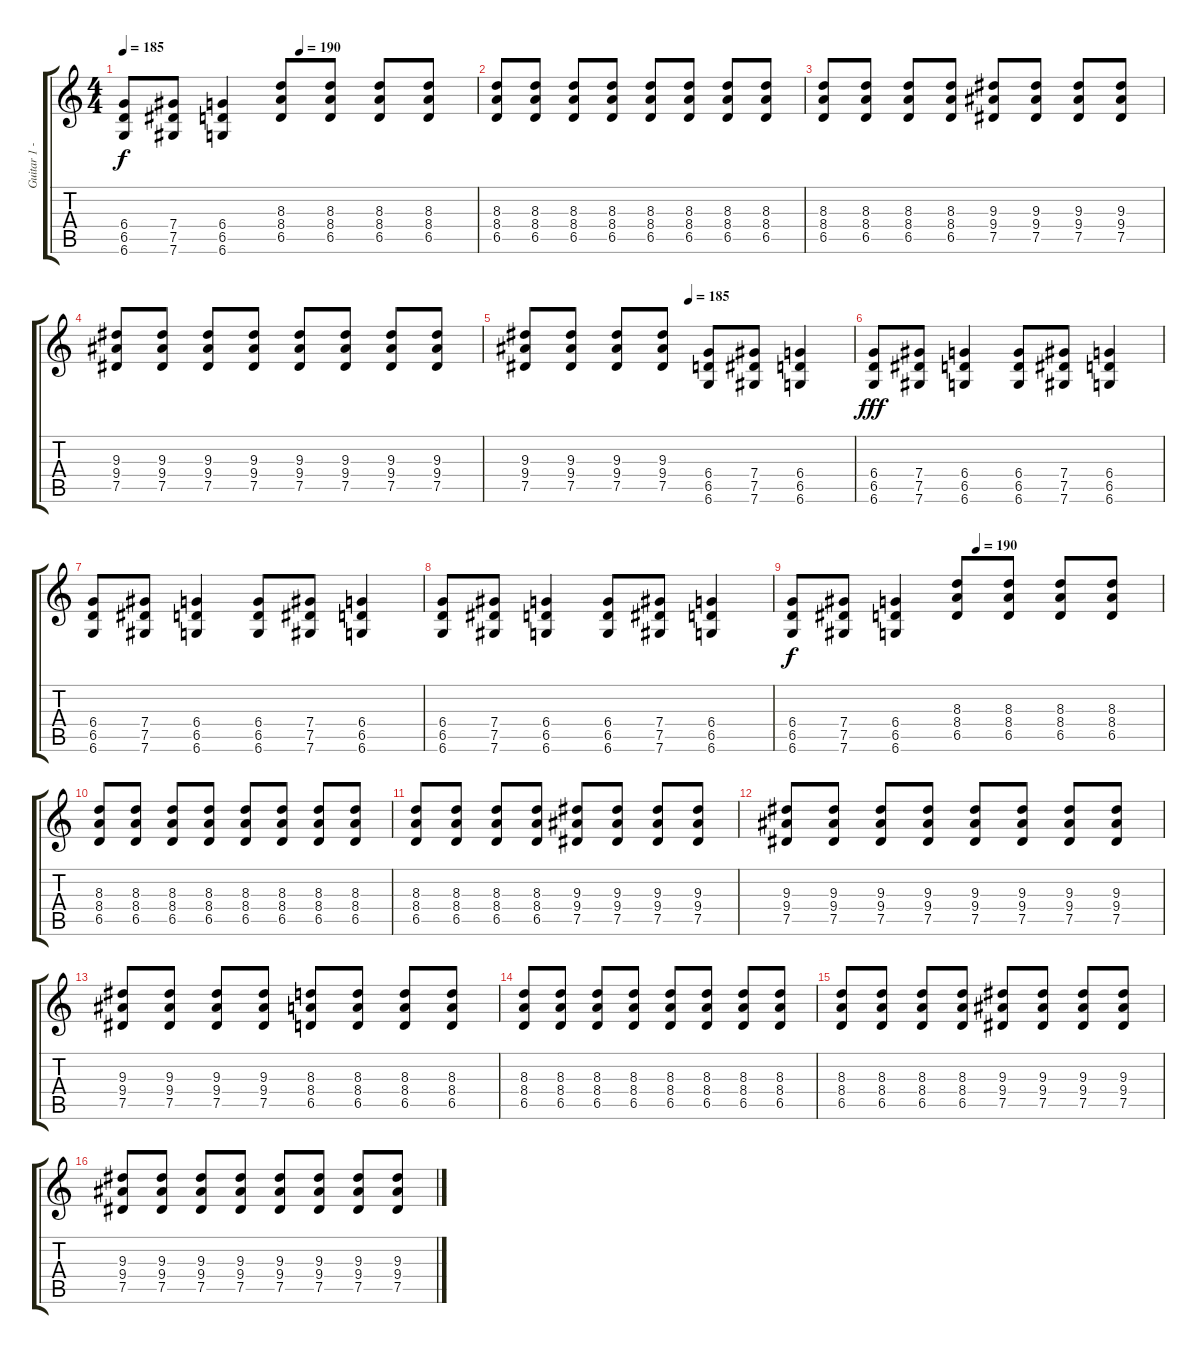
\track ("Guitar 1 - Daron" "Guitar 1 -") {instrument overdrivenguitar}
\staff {score tabs}
\tuning (Eb4 Bb3 Gb3 Db3 Ab2 Db2) {hide}
\ts (4 4)
\tempo 185
\tempo (190 0.5)
\clef g2
\ks c
(6.4 6.5 6.6).8{dy f} (7.4 7.5 7.6).8 (6.4 6.5 6.6).4 (8.3 8.4 6.5).8 (8.3 8.4 6.5).8 (8.3 8.4 6.5).8 (8.3 8.4 6.5).8 |
(8.3 8.4 6.5).8 (8.3 8.4 6.5).8 (8.3 8.4 6.5).8 (8.3 8.4 6.5).8 (8.3 8.4 6.5).8 (8.3 8.4 6.5).8 (8.3 8.4 6.5).8 (8.3 8.4 6.5).8 |
(8.3 8.4 6.5).8 (8.3 8.4 6.5).8 (8.3 8.4 6.5).8 (8.3 8.4 6.5).8 (9.3 9.4 7.5).8 (9.3 9.4 7.5).8 (9.3 9.4 7.5).8 (9.3 9.4 7.5).8 |
(9.3 9.4 7.5).8 (9.3 9.4 7.5).8 (9.3 9.4 7.5).8 (9.3 9.4 7.5).8 (9.3 9.4 7.5).8 (9.3 9.4 7.5).8 (9.3 9.4 7.5).8 (9.3 9.4 7.5).8 |
\tempo (185 0.5)
(9.3 9.4 7.5).8 (9.3 9.4 7.5).8 (9.3 9.4 7.5).8 (9.3 9.4 7.5).8 (6.4 6.5 6.6).8 (7.4 7.5 7.6).8 (6.4 6.5 6.6).4 |
(6.4 6.5 6.6).8{dy fff} (7.4 7.5 7.6).8 (6.4 6.5 6.6).4 (6.4 6.5 6.6).8 (7.4 7.5 7.6).8 (6.4 6.5 6.6).4 |
(6.4 6.5 6.6).8 (7.4 7.5 7.6).8 (6.4 6.5 6.6).4 (6.4 6.5 6.6).8 (7.4 7.5 7.6).8 (6.4 6.5 6.6).4 |
(6.4 6.5 6.6).8 (7.4 7.5 7.6).8 (6.4 6.5 6.6).4 (6.4 6.5 6.6).8 (7.4 7.5 7.6).8 (6.4 6.5 6.6).4 |
\tempo (190 0.5)
(6.4 6.5 6.6).8{dy f} (7.4 7.5 7.6).8 (6.4 6.5 6.6).4 (8.3 8.4 6.5).8 (8.3 8.4 6.5).8 (8.3 8.4 6.5).8 (8.3 8.4 6.5).8 |
(8.3 8.4 6.5).8 (8.3 8.4 6.5).8 (8.3 8.4 6.5).8 (8.3 8.4 6.5).8 (8.3 8.4 6.5).8 (8.3 8.4 6.5).8 (8.3 8.4 6.5).8 (8.3 8.4 6.5).8 |
(8.3 8.4 6.5).8 (8.3 8.4 6.5).8 (8.3 8.4 6.5).8 (8.3 8.4 6.5).8 (9.3 9.4 7.5).8 (9.3 9.4 7.5).8 (9.3 9.4 7.5).8 (9.3 9.4 7.5).8 |
(9.3 9.4 7.5).8 (9.3 9.4 7.5).8 (9.3 9.4 7.5).8 (9.3 9.4 7.5).8 (9.3 9.4 7.5).8 (9.3 9.4 7.5).8 (9.3 9.4 7.5).8 (9.3 9.4 7.5).8 |
(9.3 9.4 7.5).8 (9.3 9.4 7.5).8 (9.3 9.4 7.5).8 (9.3 9.4 7.5).8 (8.3 8.4 6.5).8 (8.3 8.4 6.5).8 (8.3 8.4 6.5).8 (8.3 8.4 6.5).8 |
(8.3 8.4 6.5).8 (8.3 8.4 6.5).8 (8.3 8.4 6.5).8 (8.3 8.4 6.5).8 (8.3 8.4 6.5).8 (8.3 8.4 6.5).8 (8.3 8.4 6.5).8 (8.3 8.4 6.5).8 |
(8.3 8.4 6.5).8 (8.3 8.4 6.5).8 (8.3 8.4 6.5).8 (8.3 8.4 6.5).8 (9.3 9.4 7.5).8 (9.3 9.4 7.5).8 (9.3 9.4 7.5).8 (9.3 9.4 7.5).8 |
(9.3 9.4 7.5).8 (9.3 9.4 7.5).8 (9.3 9.4 7.5).8 (9.3 9.4 7.5).8 (9.3 9.4 7.5).8 (9.3 9.4 7.5).8 (9.3 9.4 7.5).8 (9.3 9.4 7.5).8
